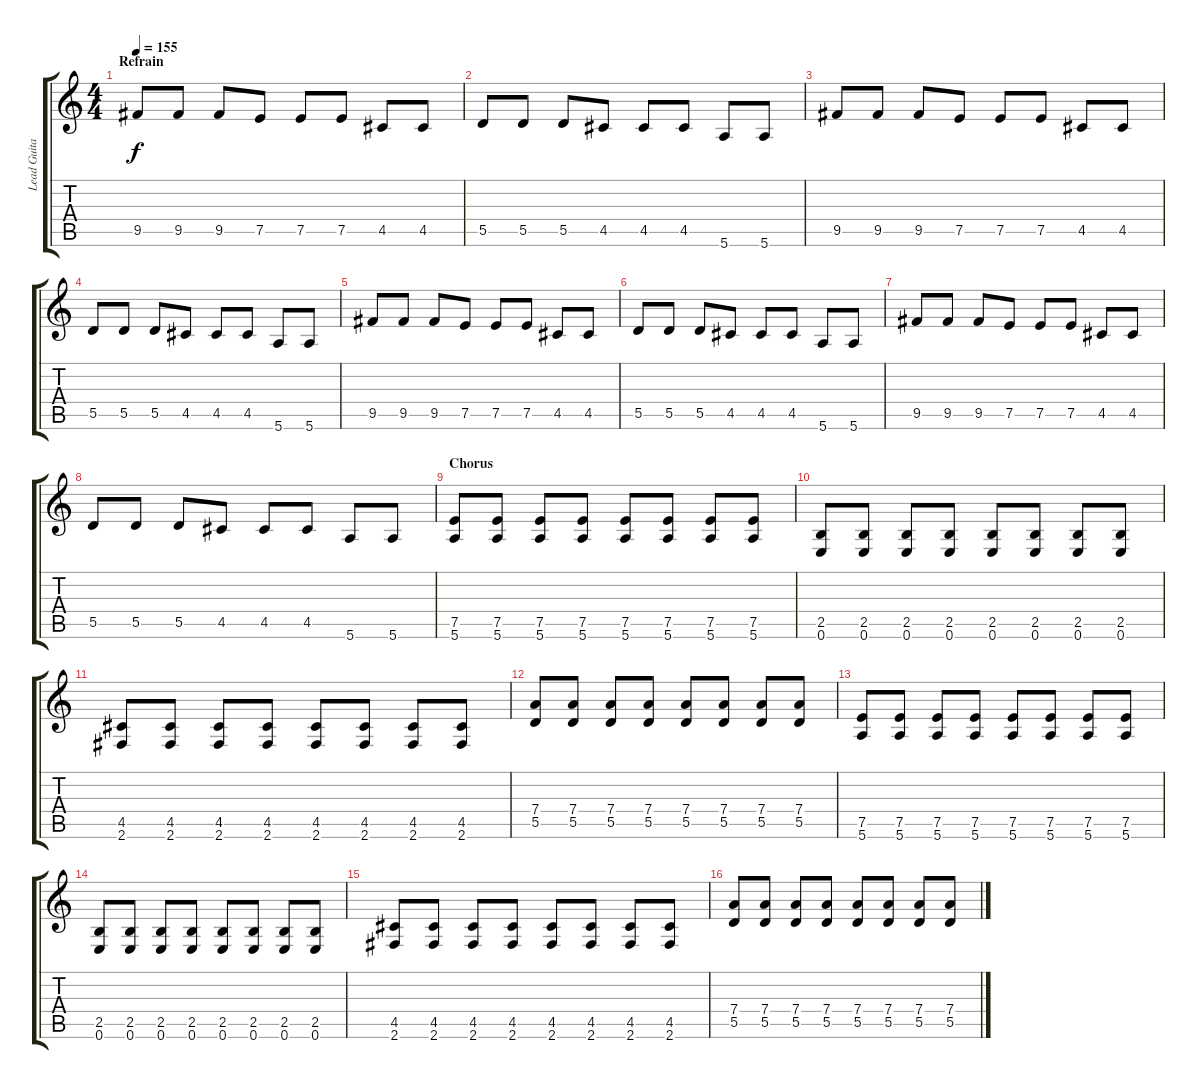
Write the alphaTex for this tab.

\track ("Lead Guitar" "Lead Guita") {instrument overdrivenguitar}
\staff {score tabs}
\tuning (E4 B3 G3 D3 A2 E2) {hide}
\ts (4 4)
\section ("" "Refrain")
\tempo 155
\clef g2
\ks c
9.5.8{dy f} 9.5.8 9.5.8 7.5.8 7.5.8 7.5.8 4.5.8 4.5.8 |
5.5.8 5.5.8 5.5.8 4.5.8 4.5.8 4.5.8 5.6.8 5.6.8 |
9.5.8 9.5.8 9.5.8 7.5.8 7.5.8 7.5.8 4.5.8 4.5.8 |
5.5.8 5.5.8 5.5.8 4.5.8 4.5.8 4.5.8 5.6.8 5.6.8 |
9.5.8 9.5.8 9.5.8 7.5.8 7.5.8 7.5.8 4.5.8 4.5.8 |
5.5.8 5.5.8 5.5.8 4.5.8 4.5.8 4.5.8 5.6.8 5.6.8 |
9.5.8 9.5.8 9.5.8 7.5.8 7.5.8 7.5.8 4.5.8 4.5.8 |
5.5.8 5.5.8 5.5.8 4.5.8 4.5.8 4.5.8 5.6.8 5.6.8 |
\section ("" "Chorus")
(7.5 5.6).8 (7.5 5.6).8 (7.5 5.6).8 (7.5 5.6).8 (7.5 5.6).8 (7.5 5.6).8 (7.5 5.6).8 (7.5 5.6).8 |
(2.5 0.6).8 (2.5 0.6).8 (2.5 0.6).8 (2.5 0.6).8 (2.5 0.6).8 (2.5 0.6).8 (2.5 0.6).8 (2.5 0.6).8 |
(4.5 2.6).8 (4.5 2.6).8 (4.5 2.6).8 (4.5 2.6).8 (4.5 2.6).8 (4.5 2.6).8 (4.5 2.6).8 (4.5 2.6).8 |
(7.4 5.5).8 (7.4 5.5).8 (7.4 5.5).8 (7.4 5.5).8 (7.4 5.5).8 (7.4 5.5).8 (7.4 5.5).8 (7.4 5.5).8 |
(7.5 5.6).8 (7.5 5.6).8 (7.5 5.6).8 (7.5 5.6).8 (7.5 5.6).8 (7.5 5.6).8 (7.5 5.6).8 (7.5 5.6).8 |
(2.5 0.6).8 (2.5 0.6).8 (2.5 0.6).8 (2.5 0.6).8 (2.5 0.6).8 (2.5 0.6).8 (2.5 0.6).8 (2.5 0.6).8 |
(4.5 2.6).8 (4.5 2.6).8 (4.5 2.6).8 (4.5 2.6).8 (4.5 2.6).8 (4.5 2.6).8 (4.5 2.6).8 (4.5 2.6).8 |
(7.4 5.5).8 (7.4 5.5).8 (7.4 5.5).8 (7.4 5.5).8 (7.4 5.5).8 (7.4 5.5).8 (7.4 5.5).8 (7.4 5.5).8
